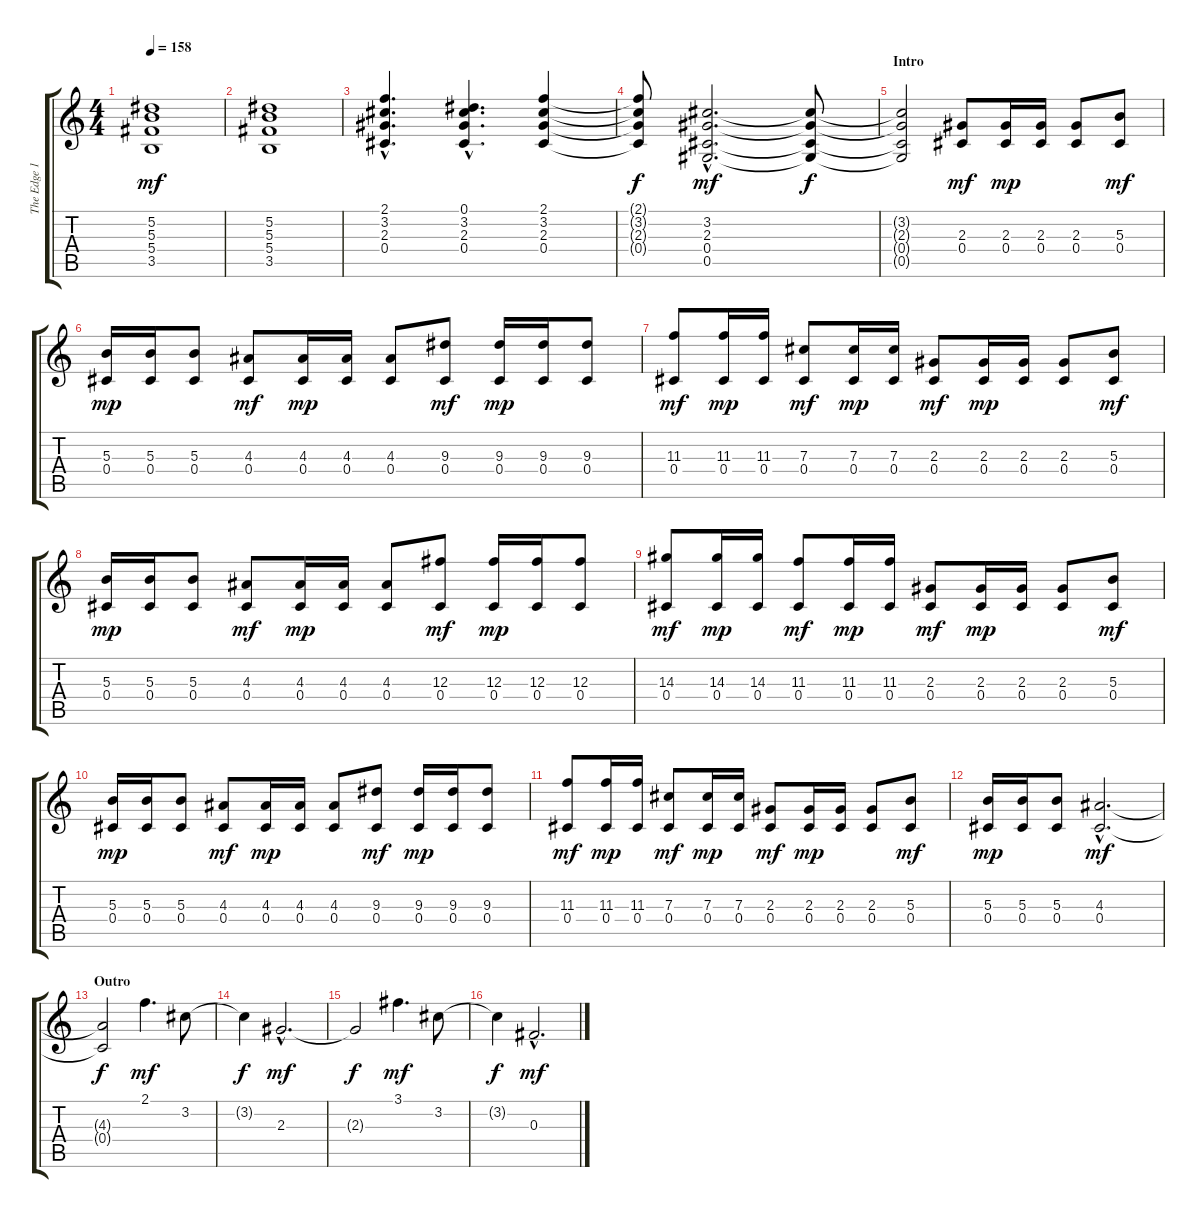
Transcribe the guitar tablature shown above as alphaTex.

\track ("The Edge 1" "The Edge 1") {instrument distortionguitar}
\staff {score tabs}
\tuning (Eb4 Bb3 Gb3 Db3 Ab2 Eb2) {hide}
\ts (4 4)
\tempo 158
\clef g2
\ks c
(5.2 5.3 5.4 3.5).1{dy mf} |
(5.2 5.3 5.4 3.5).1 |
(2.1{hac} 3.2{hac} 2.3{hac} 0.4{hac}).4{d} (0.1{hac} 3.2{hac} 2.3{hac} 0.4{hac}).4{d} (2.1 3.2 2.3 0.4).4 |
(2.1{t} 3.2{t} 2.3{t} 0.4{t}).8{dy f} (3.2{hac} 2.3{hac} 0.4{hac} 0.5{hac}).2{d dy mf} (3.2{t} 2.3{t} 0.4{t} 0.5{t}).8{dy f} |
\section ("" "Intro")
(3.2{t} 2.3{t} 0.4{t} 0.5{t}).2 (2.3 0.4).8{dy mf} (2.3 0.4).16{dy mp} (2.3 0.4).16 (2.3 0.4).8 (5.3 0.4).8{dy mf} |
(5.3 0.4).16{dy mp} (5.3 0.4).16 (5.3 0.4).8 (4.3 0.4).8{dy mf} (4.3 0.4).16{dy mp} (4.3 0.4).16 (4.3 0.4).8 (9.3 0.4).8{dy mf} (9.3 0.4).16{dy mp} (9.3 0.4).16 (9.3 0.4).8 |
(11.3 0.4).8{dy mf} (11.3 0.4).16{dy mp} (11.3 0.4).16 (7.3 0.4).8{dy mf} (7.3 0.4).16{dy mp} (7.3 0.4).16 (2.3 0.4).8{dy mf} (2.3 0.4).16{dy mp} (2.3 0.4).16 (2.3 0.4).8 (5.3 0.4).8{dy mf} |
(5.3 0.4).16{dy mp} (5.3 0.4).16 (5.3 0.4).8 (4.3 0.4).8{dy mf} (4.3 0.4).16{dy mp} (4.3 0.4).16 (4.3 0.4).8 (12.3 0.4).8{dy mf} (12.3 0.4).16{dy mp} (12.3 0.4).16 (12.3 0.4).8 |
(14.3 0.4).8{dy mf} (14.3 0.4).16{dy mp} (14.3 0.4).16 (11.3 0.4).8{dy mf} (11.3 0.4).16{dy mp} (11.3 0.4).16 (2.3 0.4).8{dy mf} (2.3 0.4).16{dy mp} (2.3 0.4).16 (2.3 0.4).8 (5.3 0.4).8{dy mf} |
(5.3 0.4).16{dy mp} (5.3 0.4).16 (5.3 0.4).8 (4.3 0.4).8{dy mf} (4.3 0.4).16{dy mp} (4.3 0.4).16 (4.3 0.4).8 (9.3 0.4).8{dy mf} (9.3 0.4).16{dy mp} (9.3 0.4).16 (9.3 0.4).8 |
(11.3 0.4).8{dy mf} (11.3 0.4).16{dy mp} (11.3 0.4).16 (7.3 0.4).8{dy mf} (7.3 0.4).16{dy mp} (7.3 0.4).16 (2.3 0.4).8{dy mf} (2.3 0.4).16{dy mp} (2.3 0.4).16 (2.3 0.4).8 (5.3 0.4).8{dy mf} |
(5.3 0.4).16{dy mp} (5.3 0.4).16 (5.3 0.4).8 (4.3{hac} 0.4{hac}).2{d dy mf} |
\section ("" "Outro")
(4.3{t} 0.4{t}).2{dy f} 2.1.4{d dy mf} 3.2.8 |
3.2{t}.4{dy f} 2.3{hac}.2{d dy mf} |
2.3{t}.2{dy f} 3.1.4{d dy mf} 3.2.8 |
3.2{t}.4{dy f} 0.3{hac}.2{d dy mf}
